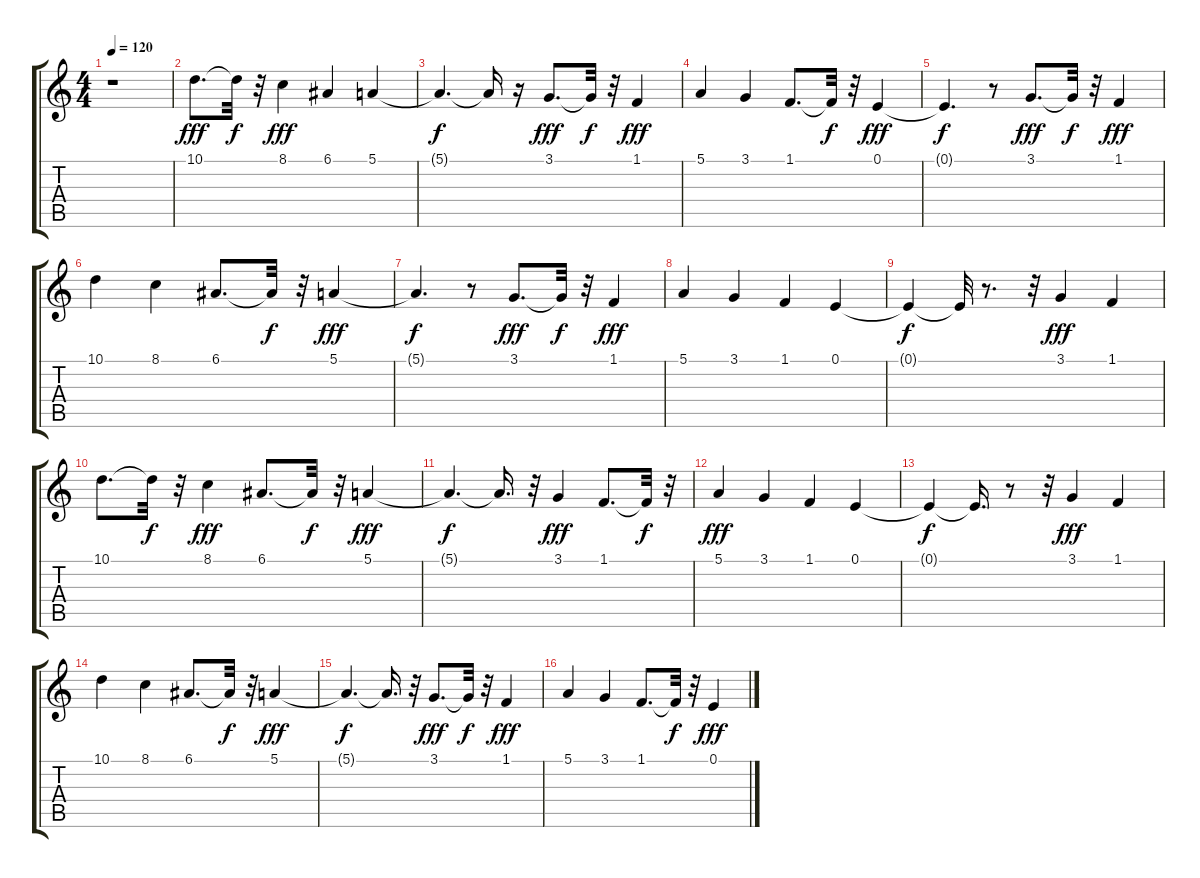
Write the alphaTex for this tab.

\track "" {instrument fx5brightness}
\staff {score tabs}
\tuning (E4 B3 G3 D3 A2 E2) {hide}
\ts (4 4)
\tempo 120
\clef g2
\ks c
r.1{dy f} |
10.1.8{d dy fff} 10.1{t}.32{dy f} r.32 8.1.4{dy fff} 6.1.4 5.1.4 |
5.1{t}.4{d dy f} 5.1{t}.16 r.16 3.1.8{d dy fff} 3.1{t}.32{dy f} r.32 1.1.4{dy fff} |
5.1.4 3.1.4 1.1.8{d} 1.1{t}.32{dy f} r.32 0.1.4{dy fff} |
0.1{t}.4{d dy f} r.8 3.1.8{d dy fff} 3.1{t}.32{dy f} r.32 1.1.4{dy fff} |
10.1.4 8.1.4 6.1.8{d} 6.1{t}.32{dy f} r.32 5.1.4{dy fff} |
5.1{t}.4{d dy f} r.8 3.1.8{d dy fff} 3.1{t}.32{dy f} r.32 1.1.4{dy fff} |
5.1.4 3.1.4 1.1.4 0.1.4 |
0.1{t}.4{dy f} 0.1{t}.32 r.8{d} r.32 3.1.4{dy fff} 1.1.4 |
10.1.8{d} 10.1{t}.32{dy f} r.32 8.1.4{dy fff} 6.1.8{d} 6.1{t}.32{dy f} r.32 5.1.4{dy fff} |
5.1{t}.4{d dy f} 5.1{t}.16{d} r.32 3.1.4{dy fff} 1.1.8{d} 1.1{t}.32{dy f} r.32 |
5.1.4{dy fff} 3.1.4 1.1.4 0.1.4 |
0.1{t}.4{dy f} 0.1{t}.16{d} r.8 r.32 3.1.4{dy fff} 1.1.4 |
10.1.4 8.1.4 6.1.8{d} 6.1{t}.32{dy f} r.32 5.1.4{dy fff} |
5.1{t}.4{d dy f} 5.1{t}.16{d} r.32 3.1.8{d dy fff} 3.1{t}.32{dy f} r.32 1.1.4{dy fff} |
5.1.4 3.1.4 1.1.8{d} 1.1{t}.32{dy f} r.32 0.1.4{dy fff}
